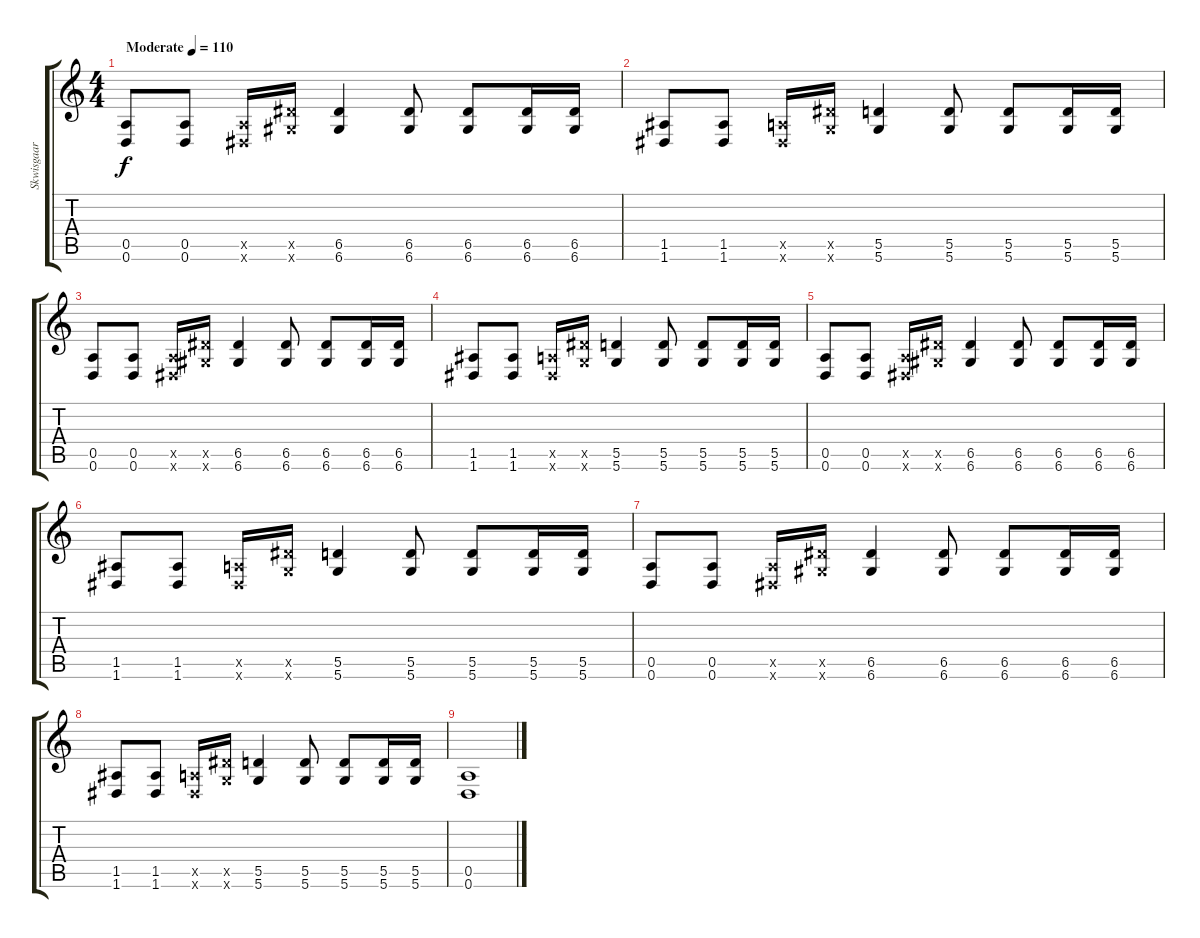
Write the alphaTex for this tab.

\track ("Skwisgaar Skwisgelf" "Skwisgaar ") {instrument distortionguitar}
\staff {score tabs}
\tuning (E4 B3 G3 D3 A2 D2) {hide}
\ts (4 4)
\tempo (110 "Moderate")
\clef g2
\ks c
(0.5 0.6).8{dy f instrument distortionguitar} (0.5 0.6).8 (0.5{x} 1.6{x}).16 (6.5{x} 6.6{x}).16 (6.5 6.6).4 (6.5 6.6).8 (6.5 6.6).8 (6.5 6.6).16 (6.5 6.6).16 |
(1.5 1.6).8 (1.5 1.6).8 (0.5{x} 1.6{x}).16 (6.5{x} 5.6{x}).16 (5.5 5.6).4 (5.5 5.6).8 (5.5 5.6).8 (5.5 5.6).16 (5.5 5.6).16 |
(0.5 0.6).8 (0.5 0.6).8 (0.5{x} 1.6{x}).16 (6.5{x} 6.6{x}).16 (6.5 6.6).4 (6.5 6.6).8 (6.5 6.6).8 (6.5 6.6).16 (6.5 6.6).16 |
(1.5 1.6).8 (1.5 1.6).8 (0.5{x} 1.6{x}).16 (6.5{x} 5.6{x}).16 (5.5 5.6).4 (5.5 5.6).8 (5.5 5.6).8 (5.5 5.6).16 (5.5 5.6).16 |
(0.5 0.6).8 (0.5 0.6).8 (0.5{x} 1.6{x}).16 (6.5{x} 6.6{x}).16 (6.5 6.6).4 (6.5 6.6).8 (6.5 6.6).8 (6.5 6.6).16 (6.5 6.6).16 |
(1.5 1.6).8 (1.5 1.6).8 (0.5{x} 1.6{x}).16 (6.5{x} 5.6{x}).16 (5.5 5.6).4 (5.5 5.6).8 (5.5 5.6).8 (5.5 5.6).16 (5.5 5.6).16 |
(0.5 0.6).8 (0.5 0.6).8 (0.5{x} 1.6{x}).16 (6.5{x} 6.6{x}).16 (6.5 6.6).4 (6.5 6.6).8 (6.5 6.6).8 (6.5 6.6).16 (6.5 6.6).16 |
(1.5 1.6).8 (1.5 1.6).8 (0.5{x} 1.6{x}).16 (6.5{x} 5.6{x}).16 (5.5 5.6).4 (5.5 5.6).8 (5.5 5.6).8 (5.5 5.6).16 (5.5 5.6).16 |
(0.5 0.6).1
